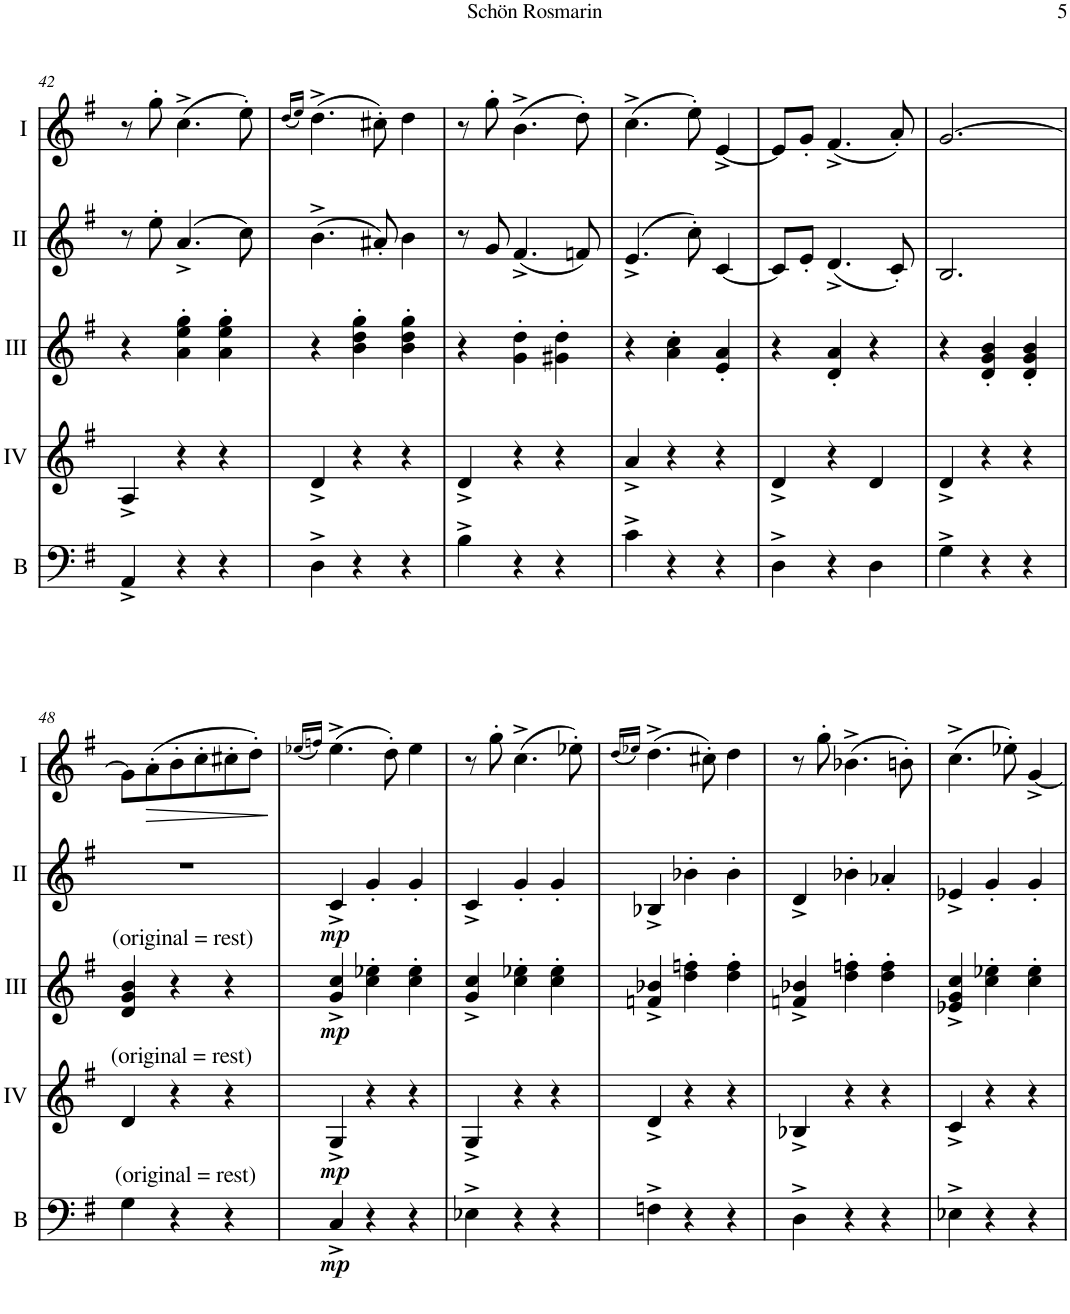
**kern	**dynam	**kern	**dynam	**kern	**dynam	**kern	**dynam	**kern	**dynam
*part5	*part5	*part4	*part4	*part3	*part3	*part2	*part2	*part1	*part1
*staff5	*staff5	*staff4	*staff4	*staff3	*staff3	*staff2	*staff2	*staff1	*staff1
*I"Bass	*	*I"Acc. 4	*	*I"Acc. 3	*	*I"Acc. 2	*	*I"Acc. 1	*
*I'B	*	*	*	*	*	*	*	*	*
!!LO:PB:g=z
*clefF4	*	*clefG2	*	*clefG2	*	*clefG2	*	*clefG2	*
*Trd7c12	*	*Trd7c12	*	*	*	*	*	*	*
*k[f#]	*	*k[f#]	*	*k[f#]	*	*k[f#]	*	*k[f#]	*
*M3/4	*	*M3/4	*	*M3/4	*	*M3/4	*	*M3/4	*
=42	=42	=42	=42	=42	=42	=42	=42	=42	=42
4AA^/	.	4A^/	.	4r	.	8r	.	8r	.
.	.	.	.	.	.	8ee'\	.	8gg'\	.
4r	.	4r	.	4A\' 4e\' 4g\'	.	(4.a^/	.	(4.cc^\	.
4r	.	4r	.	4A\' 4e\' 4g\'	.	.	.	.	.
.	.	.	.	.	.	8cc\)	.	8ee'\)	.
=43	=43	=43	=43	=43	=43	=43	=43	=43	=43
.	.	.	.	.	.	.	.	(16qdd/LL	.
.	.	.	.	.	.	.	.	16qee/JJ)	.
4D^\	.	4d^/	.	4r	.	(4.b^\	.	(4.dd^\	.
4r	.	4r	.	4B\' 4d\' 4g\'	.	.	.	.	.
.	.	.	.	.	.	8a#X'/)	.	8cc#X'\)	.
4r	.	4r	.	4B\' 4d\' 4g\'	.	4b\	.	4dd\	.
=44	=44	=44	=44	=44	=44	=44	=44	=44	=44
4B^\	.	4d^/	.	4r	.	8r	.	8r	.
.	.	.	.	.	.	8g/	.	8gg'\	.
4r	.	4r	.	4G\' 4d\'	.	(4.f#^/	.	(4.b^\	.
4r	.	4r	.	4G#X\' 4d\'	.	.	.	.	.
.	.	.	.	.	.	8fn/)	.	8dd'\)	.
=45	=45	=45	=45	=45	=45	=45	=45	=45	=45
4c^\	.	4a^/	.	4r	.	(4.e^/	.	(4.cc^\	.
4r	.	4r	.	4A\' 4c\'	.	.	.	.	.
.	.	.	.	.	.	8cc'\)	.	8ee'\)	.
4r	.	4r	.	4E/' 4A/'	.	[4c/	.	[4e^/	.
=46	=46	=46	=46	=46	=46	=46	=46	=46	=46
4D^\	.	4d^/	.	4r	.	8c/L]	.	8e/L]	.
.	.	.	.	.	.	8e'/J	.	8g'/J	.
4r	.	4r	.	4D/' 4A/'	.	(4.d^/	.	(4.f#^/	.
4D\	.	4d/	.	4r	.	.	.	.	.
.	.	.	.	.	.	8c'/)	.	8a'/)	.
=47	=47	=47	=47	=47	=47	=47	=47	=47	=47
4G^\	.	4d^/	.	4r	.	2.B/	.	[2.g/	.
4r	.	4r	.	4D/' 4G/' 4B/'	.	.	.	.	.
4r	.	4r	.	4D/' 4G/' 4B/'	.	.	.	.	.
!!LO:LB:g=z
=48	=48	=48	=48	=48	=48	=48	=48	=48	=48
!	!	!	!	!LO:TX:a:t=(original = rest)	!	!	!	!	!
!	!	!LO:TX:a:t=(original = rest)	!	!	!	!	!	!	!
!LO:TX:a:t=(original = rest)	!	!	!	!	!	!	!	!	!
4G\	.	4d/	.	4D/ 4G/ 4B/	.	2.r	.	8g\L]	.
!	!	!	!	!	!	!	!	!	!LO:HP:b
.	.	.	.	.	.	.	.	(8a'\	>
4r	.	4r	.	4r	.	.	.	8b'\	.
.	.	.	.	.	.	.	.	8cc'\	.
4r	.	4r	.	4r	.	.	.	8cc#X'\	.
.	.	.	.	.	.	.	.	8dd'\J)	.
.	.	.	.	.	.	.	.	.	]
=49	=49	=49	=49	=49	=49	=49	=49	=49	=49
.	.	.	.	.	.	.	.	(16qee-X/LL	.
.	.	.	.	.	.	.	.	16qffn/JJ)	.
!	!LO:DY:b	!	!LO:DY:b	!	!LO:DY:b	!	!LO:DY:b	!	!
4C^/	mp	4G^/	mp	4G/^ 4c/^	mp	4c^/	mp	(4.ee-^\	.
4r	.	4r	.	4c\' 4e-X\'	.	4g'/	.	.	.
.	.	.	.	.	.	.	.	8dd'\)	.
4r	.	4r	.	4c\' 4e-\'	.	4g'/	.	4ee-\	.
=50	=50	=50	=50	=50	=50	=50	=50	=50	=50
4E-X^\	.	4G^/	.	4G/^ 4c/^	.	4c^/	.	8r	.
.	.	.	.	.	.	.	.	8gg'\	.
4r	.	4r	.	4c\' 4e-X\'	.	4g'/	.	(4.cc^\	.
4r	.	4r	.	4c\' 4e-\'	.	4g'/	.	.	.
.	.	.	.	.	.	.	.	8ee-X'\)	.
=51	=51	=51	=51	=51	=51	=51	=51	=51	=51
.	.	.	.	.	.	.	.	(16qdd/LL	.
.	.	.	.	.	.	.	.	16qee-X/JJ)	.
4Fn^\	.	4d^/	.	4Fn/^ 4B-X/^	.	4B-X^/	.	(4.dd^\	.
4r	.	4r	.	4d\' 4fn\'	.	4b-X'\	.	.	.
.	.	.	.	.	.	.	.	8cc#X'\)	.
4r	.	4r	.	4d\' 4f\'	.	4b-'\	.	4dd\	.
=52	=52	=52	=52	=52	=52	=52	=52	=52	=52
4D^\	.	4B-X^/	.	4Fn/^ 4B-X/^	.	4d^/	.	8r	.
.	.	.	.	.	.	.	.	8gg'\	.
4r	.	4r	.	4d\' 4fn\'	.	4b-X'\	.	(4.b-X^\	.
4r	.	4r	.	4d\' 4f\'	.	4a-X'/	.	.	.
.	.	.	.	.	.	.	.	8bn'\)	.
=53	=53	=53	=53	=53	=53	=53	=53	=53	=53
4E-X^\	.	4c^/	.	4E-X/^ 4G/^ 4c/^	.	4e-X^/	.	(4.cc^\	.
4r	.	4r	.	4c\' 4e-X\'	.	4g'/	.	.	.
.	.	.	.	.	.	.	.	8ee-X'\)	.
4r	.	4r	.	4c\' 4e-\'	.	4g'/	.	[4g^/	.
=	=	=	=	=	=	=	=	=	=
*-	*-	*-	*-	*-	*-	*-	*-	*-	*-
